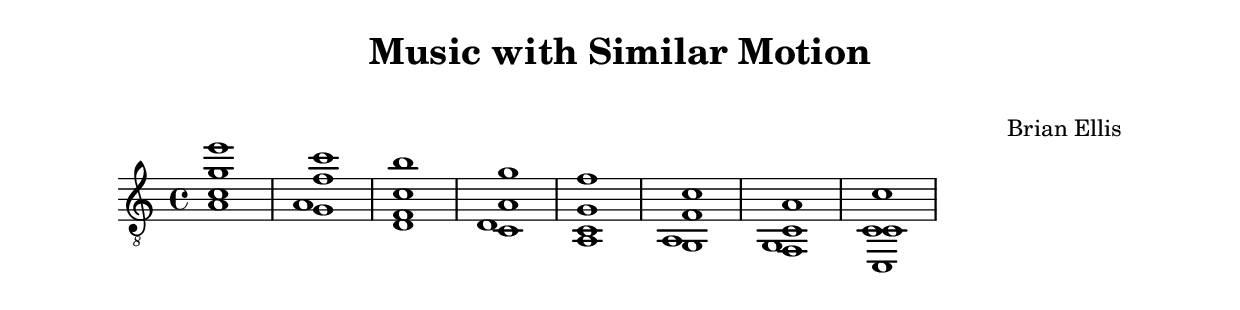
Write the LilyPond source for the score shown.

\version "2.18.0"

\header {
	title = "Music with Similar Motion"
	subtitle = "    "
	composer = "Brian Ellis"
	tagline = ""
}

\paper{
  indent = 0\cm
  left-margin = 2\cm
  right-margin = 2\cm
  top-margin = 1.5\cm
  bottom-margin = 1.5\cm
  ragged-last-bottom = ##t
}

\score {
	\midi {}
	\layout {}

\transpose c e{

	\new Staff \relative c''{
	\clef "treble_8"
	\key aes \major
	\time 4/4
<<{
	c1 aes g ees des aes f aes
}\\{
	f ees bes aes f ees des aes
}\\{
	ees''' des aes f ees des aes aes
}\\{
	aes' f des bes aes f ees aes

}>>

}

}	
}
